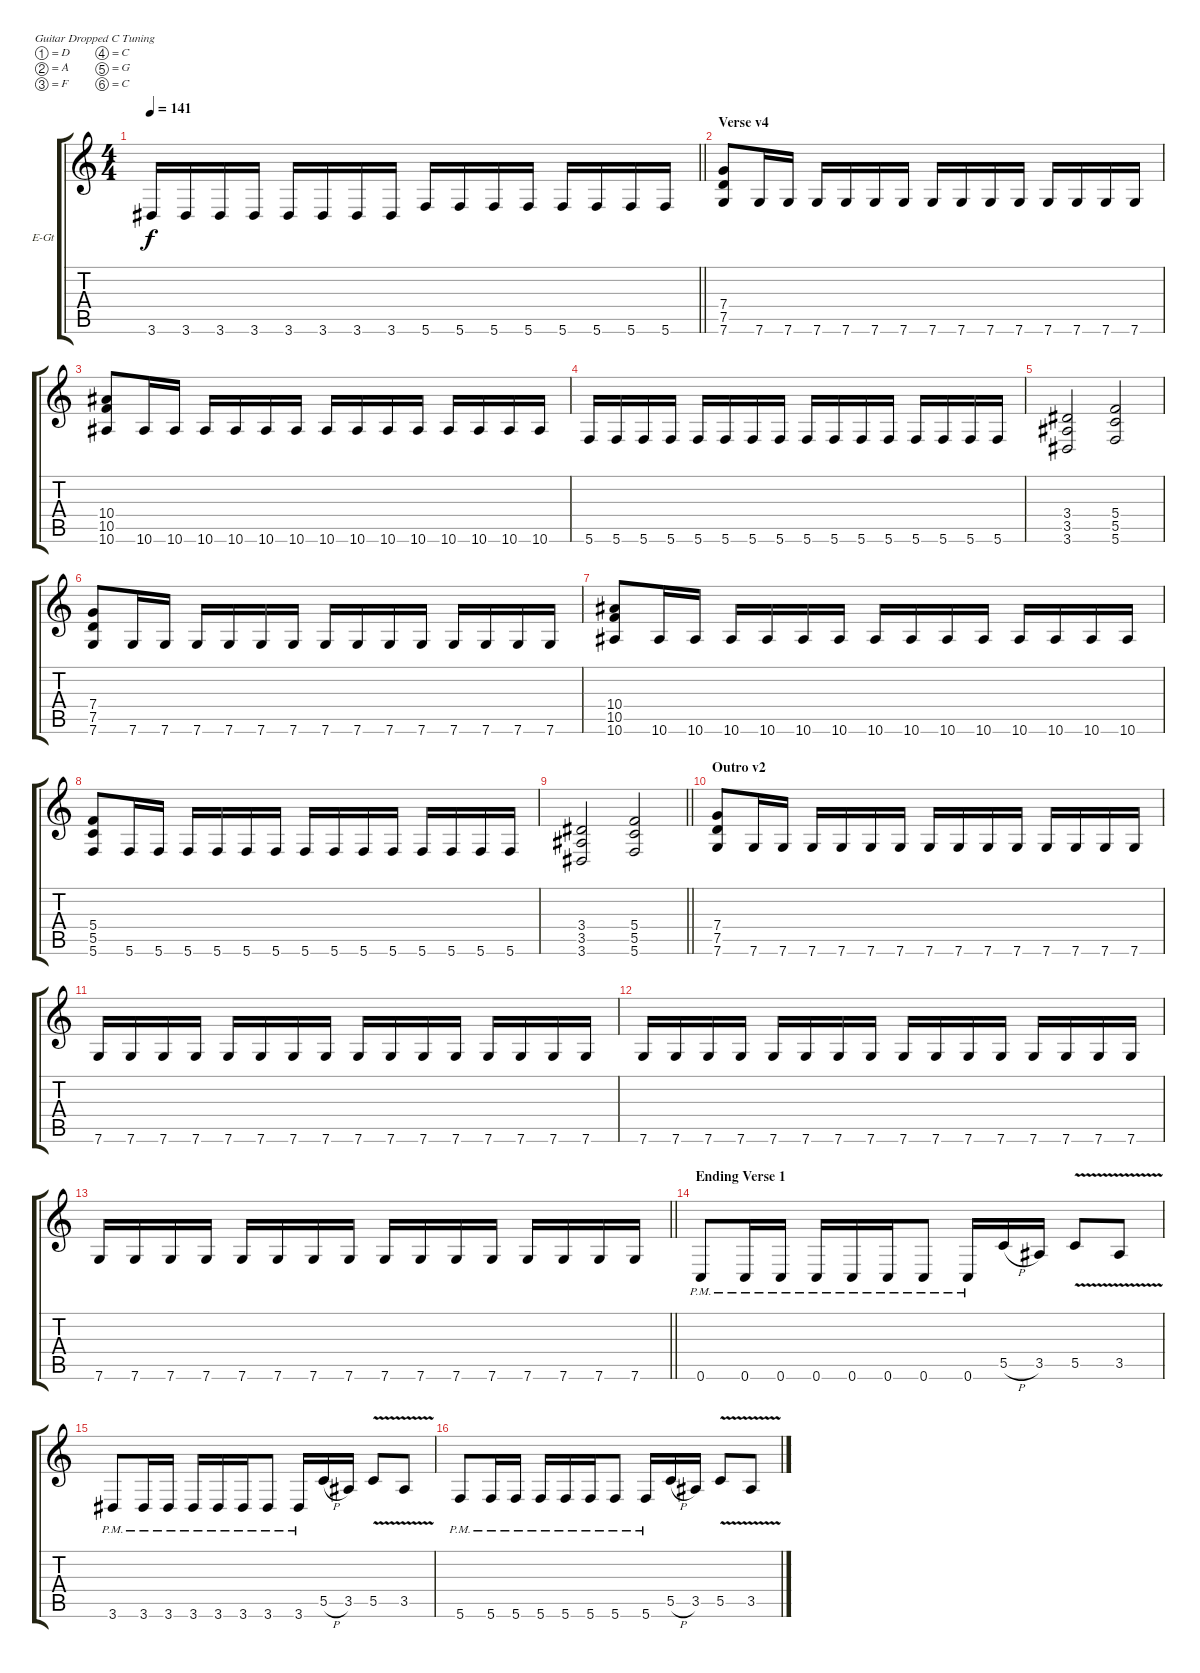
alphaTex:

\bracketExtendMode groupsimilarinstruments
\firstSystemTrackNameOrientation horizontal
\otherSystemsTrackNameOrientation horizontal
\track ("Guitar Rhythm (Right)" "E-Gt") {solo instrument distortionguitar}
\staff {score tabs}
\tuning (D4 A3 F3 C3 G2 C2)
\ts (4 4)
\tempo 141
\clef g2
\barLineRight lightlight
\ks c
3.6.16{dy f} 3.6.16 3.6.16 3.6.16 3.6.16 3.6.16 3.6.16 3.6.16 5.6.16 5.6.16 5.6.16 5.6.16 5.6.16 5.6.16 5.6.16 5.6.16 |
\section ("" "Verse v4")
(7.4 7.5 7.6).8 7.6.16 7.6.16 7.6.16 7.6.16 7.6.16 7.6.16 7.6.16 7.6.16 7.6.16 7.6.16 7.6.16 7.6.16 7.6.16 7.6.16 |
(10.4 10.5 10.6).8 10.6.16 10.6.16 10.6.16 10.6.16 10.6.16 10.6.16 10.6.16 10.6.16 10.6.16 10.6.16 10.6.16 10.6.16 10.6.16 10.6.16 |
5.6.16 5.6.16 5.6.16 5.6.16 5.6.16 5.6.16 5.6.16 5.6.16 5.6.16 5.6.16 5.6.16 5.6.16 5.6.16 5.6.16 5.6.16 5.6.16 |
(3.4 3.5 3.6).2 (5.4 5.5 5.6).2 |
(7.4 7.5 7.6).8 7.6.16 7.6.16 7.6.16 7.6.16 7.6.16 7.6.16 7.6.16 7.6.16 7.6.16 7.6.16 7.6.16 7.6.16 7.6.16 7.6.16 |
(10.4 10.5 10.6).8 10.6.16 10.6.16 10.6.16 10.6.16 10.6.16 10.6.16 10.6.16 10.6.16 10.6.16 10.6.16 10.6.16 10.6.16 10.6.16 10.6.16 |
(5.4 5.5 5.6).8 5.6.16 5.6.16 5.6.16 5.6.16 5.6.16 5.6.16 5.6.16 5.6.16 5.6.16 5.6.16 5.6.16 5.6.16 5.6.16 5.6.16 |
\barLineRight lightlight
(3.4 3.5 3.6).2 (5.4 5.5 5.6).2 |
\section ("" "Outro v2")
(7.4 7.5 7.6).8 7.6.16 7.6.16 7.6.16 7.6.16 7.6.16 7.6.16 7.6.16 7.6.16 7.6.16 7.6.16 7.6.16 7.6.16 7.6.16 7.6.16 |
7.6.16 7.6.16 7.6.16 7.6.16 7.6.16 7.6.16 7.6.16 7.6.16 7.6.16 7.6.16 7.6.16 7.6.16 7.6.16 7.6.16 7.6.16 7.6.16 |
7.6.16 7.6.16 7.6.16 7.6.16 7.6.16 7.6.16 7.6.16 7.6.16 7.6.16 7.6.16 7.6.16 7.6.16 7.6.16 7.6.16 7.6.16 7.6.16 |
\barLineRight lightlight
7.6.16 7.6.16 7.6.16 7.6.16 7.6.16 7.6.16 7.6.16 7.6.16 7.6.16 7.6.16 7.6.16 7.6.16 7.6.16 7.6.16 7.6.16 7.6.16 |
\section ("" "Ending Verse 1")
0.6{pm}.8 0.6{pm}.16 0.6{pm}.16 0.6{pm}.16 0.6{pm}.16 0.6{pm}.16 0.6{pm}.8 0.6{pm}.16 5.5{h}.16 3.5.16 5.5{v}.8 3.5{v}.8 |
3.6{pm}.8 3.6{pm}.16 3.6{pm}.16 3.6{pm}.16 3.6{pm}.16 3.6{pm}.16 3.6{pm}.8 3.6{pm}.16 5.5{h}.16 3.5.16 5.5{v}.8 3.5{v}.8 |
5.6{pm}.8 5.6{pm}.16 5.6{pm}.16 5.6{pm}.16 5.6{pm}.16 5.6{pm}.16 5.6{pm}.8 5.6{pm}.16 5.5{h}.16 3.5.16 5.5{v}.8 3.5{v}.8
